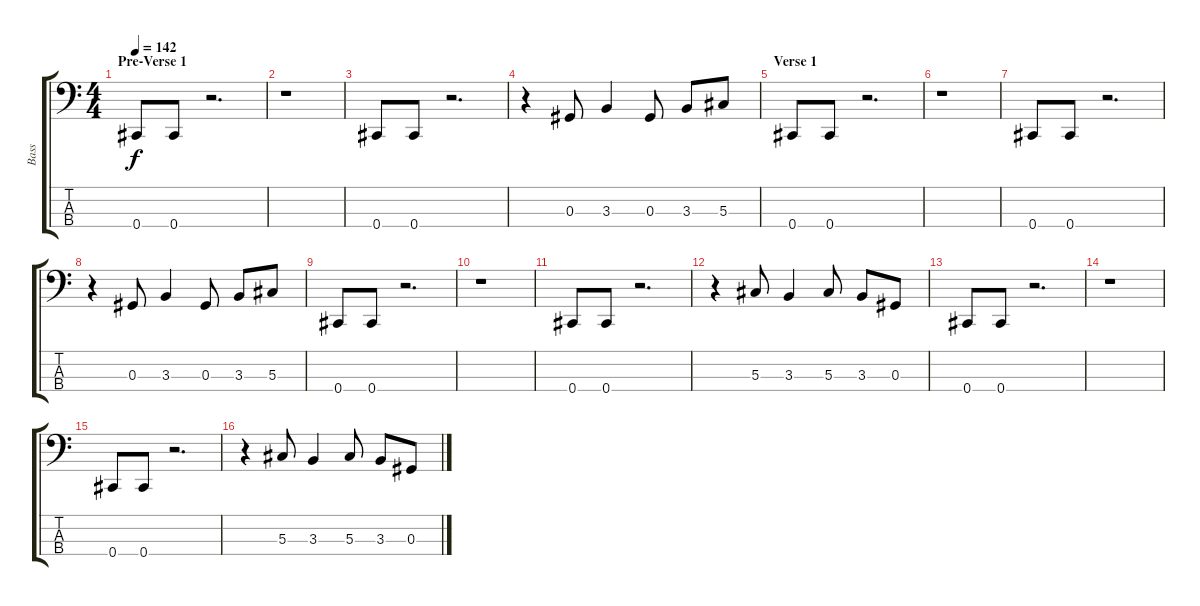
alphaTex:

\track ("Bass" "Bass") {instrument electricbassfinger}
\staff {score tabs}
\tuning (Gb2 Db2 Ab1 Db1) {hide}
\ts (4 4)
\section ("" "Pre-Verse 1")
\tempo 142
\clef f4
\ks c
0.4.8{dy f} 0.4.8 r.2{d} |
r.1 |
0.4.8 0.4.8 r.2{d} |
r.4 0.3.8 3.3.4 0.3.8 3.3.8 5.3.8 |
\section ("" "Verse 1")
0.4.8 0.4.8 r.2{d} |
r.1 |
0.4.8 0.4.8 r.2{d} |
r.4 0.3.8 3.3.4 0.3.8 3.3.8 5.3.8 |
0.4.8 0.4.8 r.2{d} |
r.1 |
0.4.8 0.4.8 r.2{d} |
r.4 5.3.8 3.3.4 5.3.8 3.3.8 0.3.8 |
0.4.8 0.4.8 r.2{d} |
r.1 |
0.4.8 0.4.8 r.2{d} |
r.4 5.3.8 3.3.4 5.3.8 3.3.8 0.3.8
